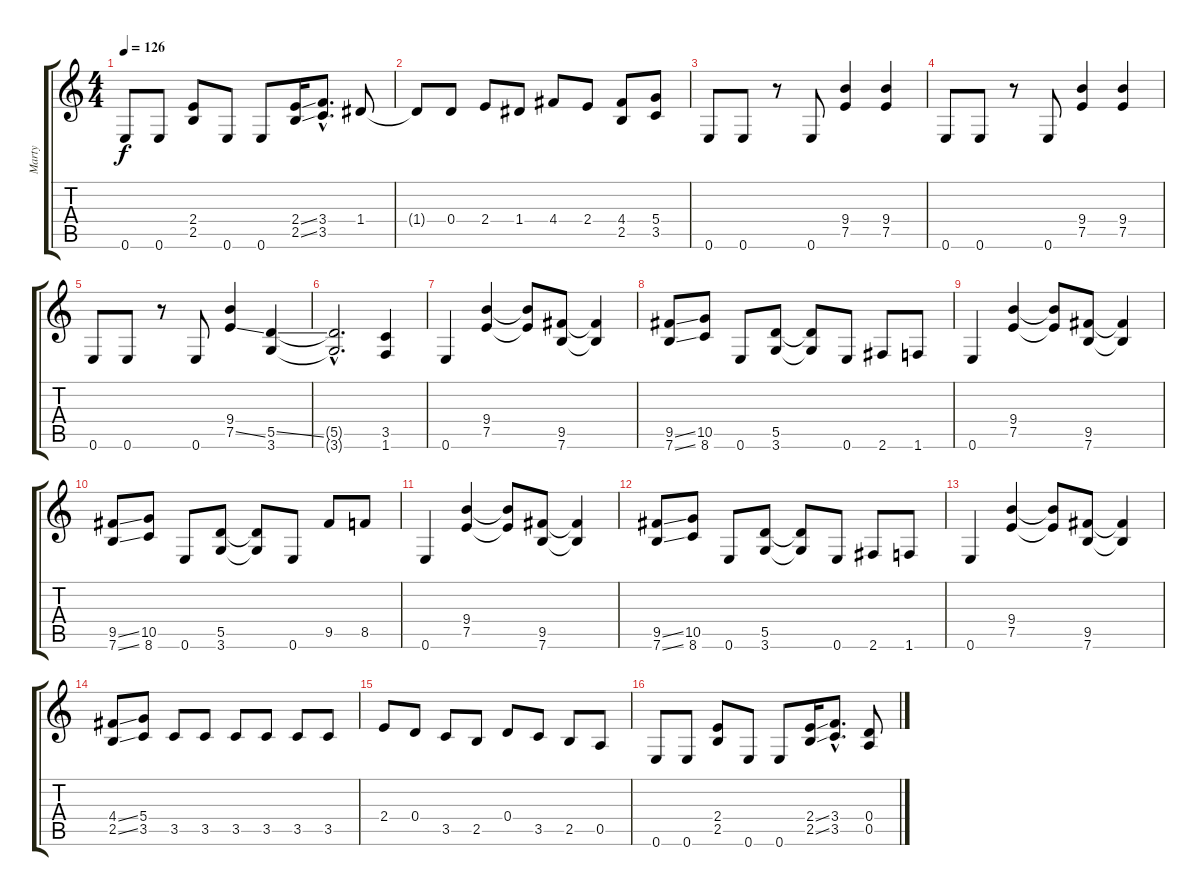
\track ("Marty" "Marty") {instrument distortionguitar}
\staff {score tabs}
\tuning (E4 B3 G3 D3 A2 E2) {hide}
\ts (4 4)
\tempo 126
\clef g2
\ks c
0.6.8{dy f} 0.6.8 (2.4 2.5).8 0.6.8 0.6.8 (2.4{ss} 2.5{ss}).16 (3.4{hac} 3.5{hac}).8{d} 1.4.8 |
1.4{t}.8 0.4.8 2.4.8 1.4.8 4.4.8 2.4.8 (4.4 2.5).8 (5.4 3.5).8 |
0.6.8 0.6.8 r.8 0.6.8 (9.4 7.5).4 (9.4 7.5).4 |
0.6.8 0.6.8 r.8 0.6.8 (9.4 7.5).4 (9.4 7.5).4 |
0.6.8 0.6.8 r.8 0.6.8 (9.4 7.5{ss}).4 (5.5{ss} 3.6).4 |
(5.5{hac t} 3.6{hac t}).2{d} (3.5 1.6).4 |
0.6.4 (9.4 7.5).4 (9.4{t} 7.5{t}).8 (9.5 7.6).8 (9.5{t} 7.6{t}).4 |
(9.5{ss} 7.6{ss}).8 (10.5 8.6).8 0.6.8 (5.5 3.6).8 (5.5{t} 3.6{t}).8 0.6.8 2.6.8 1.6.8 |
0.6.4 (9.4 7.5).4 (9.4{t} 7.5{t}).8 (9.5 7.6).8 (9.5{t} 7.6{t}).4 |
(9.5{ss} 7.6{ss}).8 (10.5 8.6).8 0.6.8 (5.5 3.6).8 (5.5{t} 3.6{t}).8 0.6.8 9.5.8 8.5.8 |
0.6.4 (9.4 7.5).4 (9.4{t} 7.5{t}).8 (9.5 7.6).8 (9.5{t} 7.6{t}).4 |
(9.5{ss} 7.6{ss}).8 (10.5 8.6).8 0.6.8 (5.5 3.6).8 (5.5{t} 3.6{t}).8 0.6.8 2.6.8 1.6.8 |
0.6.4 (9.4 7.5).4 (9.4{t} 7.5{t}).8 (9.5 7.6).8 (9.5{t} 7.6{t}).4 |
(4.4{ss} 2.5{ss}).8 (5.4 3.5).8 3.5.8 3.5.8 3.5.8 3.5.8 3.5.8 3.5.8 |
2.4.8 0.4.8 3.5.8 2.5.8 0.4.8 3.5.8 2.5.8 0.5.8 |
0.6.8 0.6.8 (2.4 2.5).8 0.6.8 0.6.8 (2.4{ss} 2.5{ss}).16 (3.4{hac} 3.5{hac}).8{d} (0.4 0.5).8
